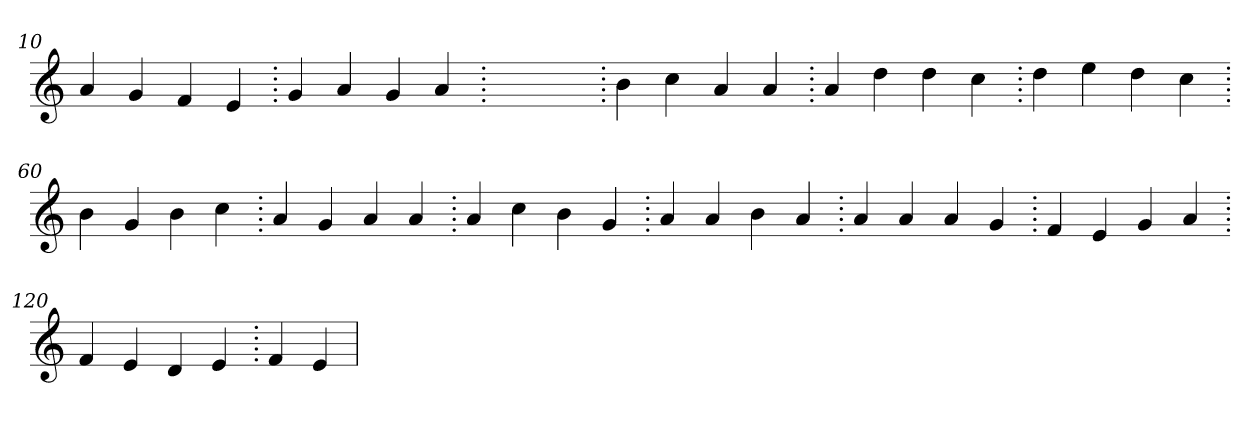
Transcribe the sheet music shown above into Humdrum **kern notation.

**kern
*part1
*staff1
*clefG2
=10.
4a
4g
4f
4e
=20.
4g
4a
4g
4a
=30.
1ryy
=30.
4b
4cc
4a
4a
=40.
4a
4dd
4dd
4cc
=50.
4dd
4ee
4dd
4cc
=60.
4b
4g
4b
4cc
=70.
4a
4g
4a
4a
=80.
4a
4cc
4b
4g
=90.
4a
4a
4b
4a
=100.
4a
4a
4a
4g
=110.
4f
4e
4g
4a
=120.
4f
4e
4d
4e
=130.
4f
4e
=
*-
